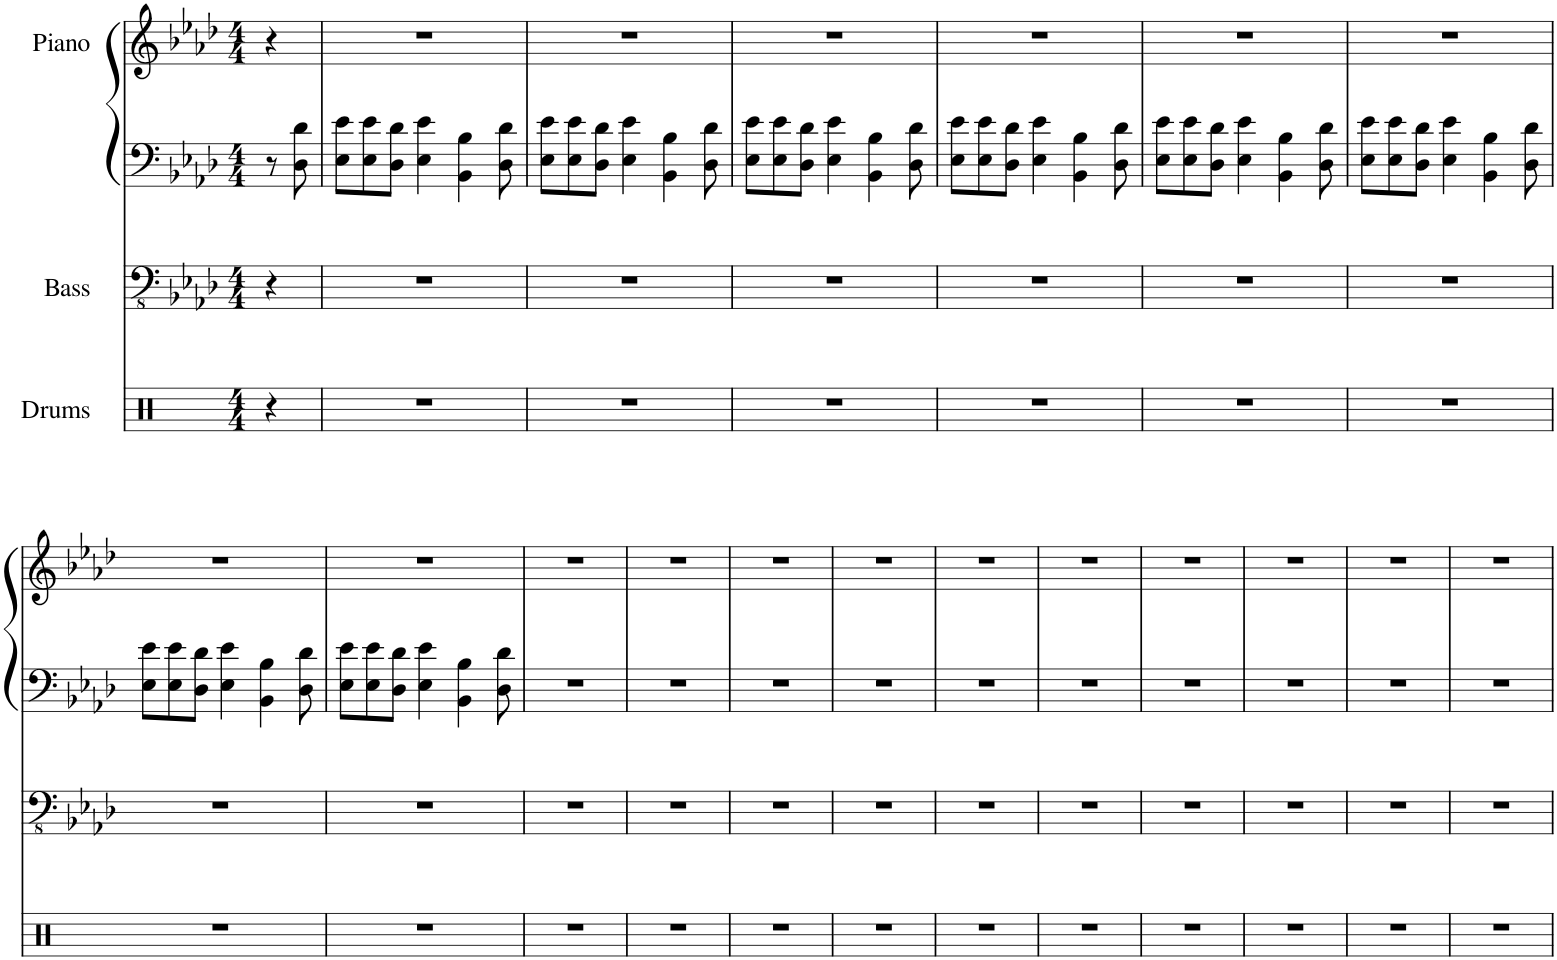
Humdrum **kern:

**kern	**kern	**kern	**kern
*part4	*part3	*part2	*part1
*staff4	*staff3	*staff2	*staff1
*I"Drums	*I"Bass	*I"Piano	*I"Piano
*	*	*I'Pno	*I'Pno
*clefX	*clefFv4	*clefF4	*clefG2
*k[]	*k[b-e-a-d-]	*k[b-e-a-d-]	*k[b-e-a-d-]
*M4/4	*M4/4	*M4/4	*M4/4
=	=	=	=
4r	4r	8r	4r
.	.	8D-\ 8d-\	.
=1	=1	=1	=1
1r	1r	8E-\ 8e-\L	1r
.	.	8E-\ 8e-\	.
.	.	8D-\ 8d-\J	.
.	.	4E-\ 4e-\	.
.	.	4BB-\ 4B-\	.
.	.	8D-\ 8d-\	.
=2	=2	=2	=2
1r	1r	8E-\ 8e-\L	1r
.	.	8E-\ 8e-\	.
.	.	8D-\ 8d-\J	.
.	.	4E-\ 4e-\	.
.	.	4BB-\ 4B-\	.
.	.	8D-\ 8d-\	.
=3	=3	=3	=3
1r	1r	8E-\ 8e-\L	1r
.	.	8E-\ 8e-\	.
.	.	8D-\ 8d-\J	.
.	.	4E-\ 4e-\	.
.	.	4BB-\ 4B-\	.
.	.	8D-\ 8d-\	.
=4	=4	=4	=4
1r	1r	8E-\ 8e-\L	1r
.	.	8E-\ 8e-\	.
.	.	8D-\ 8d-\J	.
.	.	4E-\ 4e-\	.
.	.	4BB-\ 4B-\	.
.	.	8D-\ 8d-\	.
=5	=5	=5	=5
1r	1r	8E-\ 8e-\L	1r
.	.	8E-\ 8e-\	.
.	.	8D-\ 8d-\J	.
.	.	4E-\ 4e-\	.
.	.	4BB-\ 4B-\	.
.	.	8D-\ 8d-\	.
=6	=6	=6	=6
1r	1r	8E-\ 8e-\L	1r
.	.	8E-\ 8e-\	.
.	.	8D-\ 8d-\J	.
.	.	4E-\ 4e-\	.
.	.	4BB-\ 4B-\	.
.	.	8D-\ 8d-\	.
!!LO:LB:g=z
=7	=7	=7	=7
1r	1r	8E-\ 8e-\L	1r
.	.	8E-\ 8e-\	.
.	.	8D-\ 8d-\J	.
.	.	4E-\ 4e-\	.
.	.	4BB-\ 4B-\	.
.	.	8D-\ 8d-\	.
=8	=8	=8	=8
1r	1r	8E-\ 8e-\L	1r
.	.	8E-\ 8e-\	.
.	.	8D-\ 8d-\J	.
.	.	4E-\ 4e-\	.
.	.	4BB-\ 4B-\	.
.	.	8D-\ 8d-\	.
=9	=9	=9	=9
1r	1r	1r	1r
=10	=10	=10	=10
1r	1r	1r	1r
=11	=11	=11	=11
1r	1r	1r	1r
=12	=12	=12	=12
1r	1r	1r	1r
=13	=13	=13	=13
1r	1r	1r	1r
=14	=14	=14	=14
1r	1r	1r	1r
=15	=15	=15	=15
1r	1r	1r	1r
=16	=16	=16	=16
1r	1r	1r	1r
=17	=17	=17	=17
1r	1r	1r	1r
=18	=18	=18	=18
1r	1r	1r	1r
=	=	=	=
*-	*-	*-	*-
